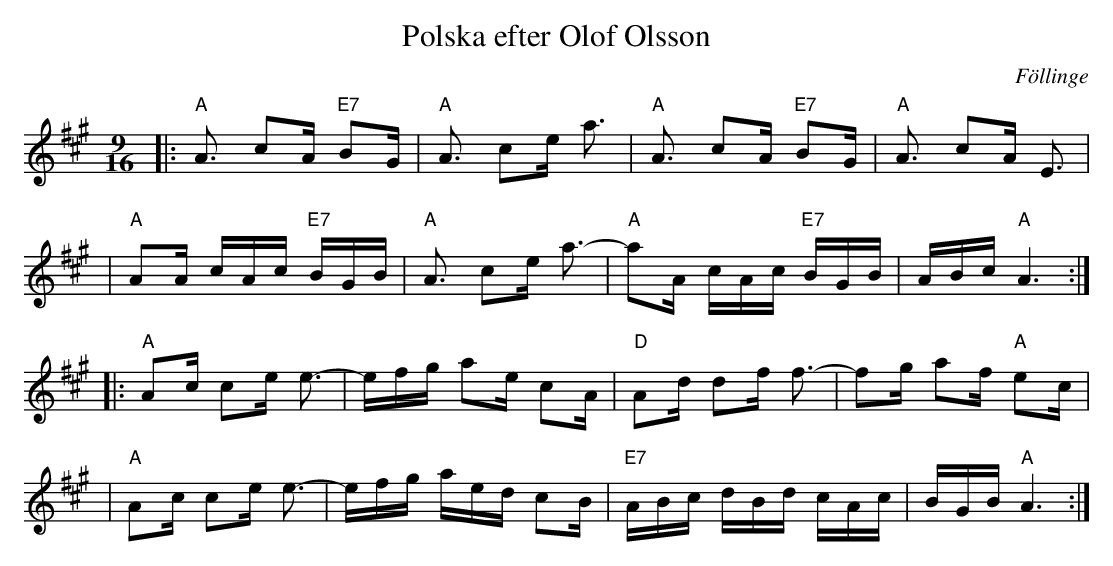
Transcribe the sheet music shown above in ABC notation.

X:1
T: Polska efter Olof Olsson
O: F\"ollinge
M: 9/16
L: 1/16
K: A
|:"A"A3  c2A "E7"B2G | "A"A3 c2e a3 | "A"A3  c2A "E7"B2G | "A"A3 c2A E3 |
| "A"A2A cAc "E7"BGB | "A"A3 c2e a3-| "A"a2A cAc "E7"BGB |   ABc "A"A6 :|
|:"A"A2c c2e e3- | efg a2e c2A |  "D"A2d d2f f3- | f2g a2f "A"e2c |
| "A"A2c c2e e3- | efg aed c2B | "E7"ABc dBd cAc | BGB "A"A6 :|
